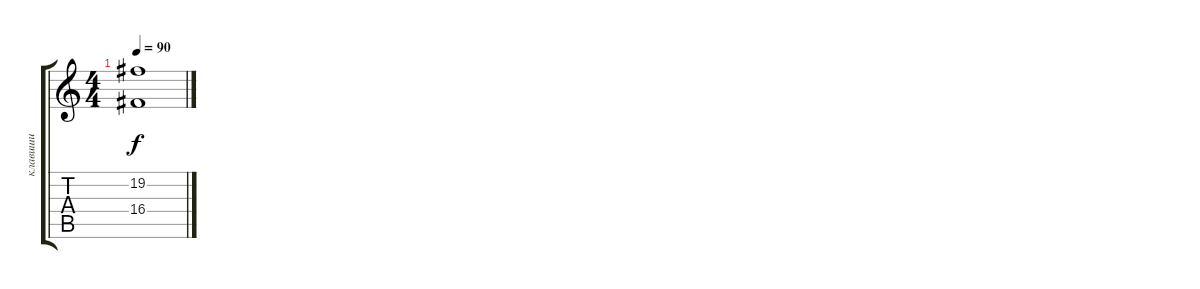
\track ("клавиши" "клавиши") {instrument stringensemble1}
\staff {score tabs}
\tuning (E4 B3 G3 D3 A2 D2) {hide}
\ts (4 4)
\tempo 90
\clef g2
\ks c
(19.2 16.4).1{dy f}
